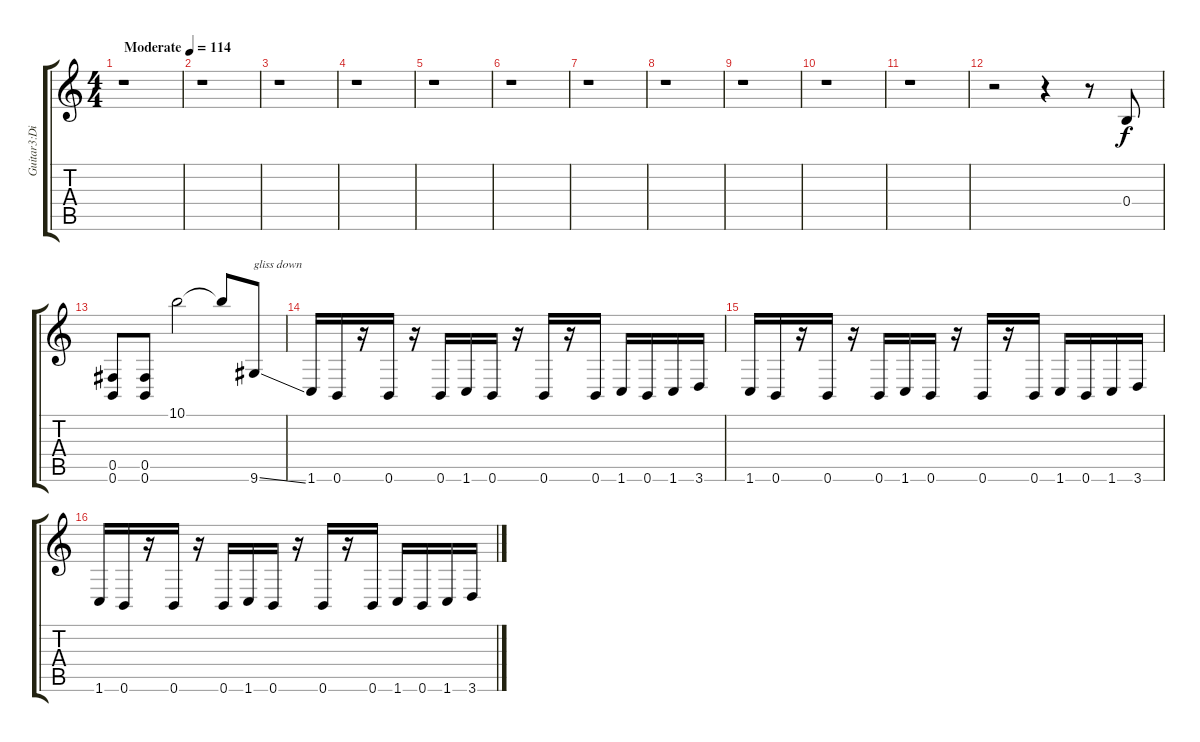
\track ("Guitar3:Distortion<1 Half Down, 6th=B>" "Guitar3:Di") {instrument electricguitarclean}
\staff {score tabs}
\tuning (Db4 Ab3 E3 B2 Gb2 B1) {hide}
\ts (4 4)
\tempo (114 "Moderate")
\clef g2
\ks c
r.1{dy f instrument electricguitarclean} |
r.1 |
r.1 |
r.1 |
r.1 |
r.1 |
r.1 |
r.1 |
r.1 |
r.1 |
r.1 |
r.2 r.4 r.8 0.4.8 |
(0.5 0.6).8 (0.5 0.6).8 10.1.2 10.1{t}.8 9.6{ss}.8{txt "gliss down"} |
1.6.16 0.6.16 r.16 0.6.16 r.16 0.6.16 1.6.16 0.6.16 r.16 0.6.16 r.16 0.6.16 1.6.16 0.6.16 1.6.16 3.6.16 |
1.6.16 0.6.16 r.16 0.6.16 r.16 0.6.16 1.6.16 0.6.16 r.16 0.6.16 r.16 0.6.16 1.6.16 0.6.16 1.6.16 3.6.16 |
1.6.16 0.6.16 r.16 0.6.16 r.16 0.6.16 1.6.16 0.6.16 r.16 0.6.16 r.16 0.6.16 1.6.16 0.6.16 1.6.16 3.6.16
